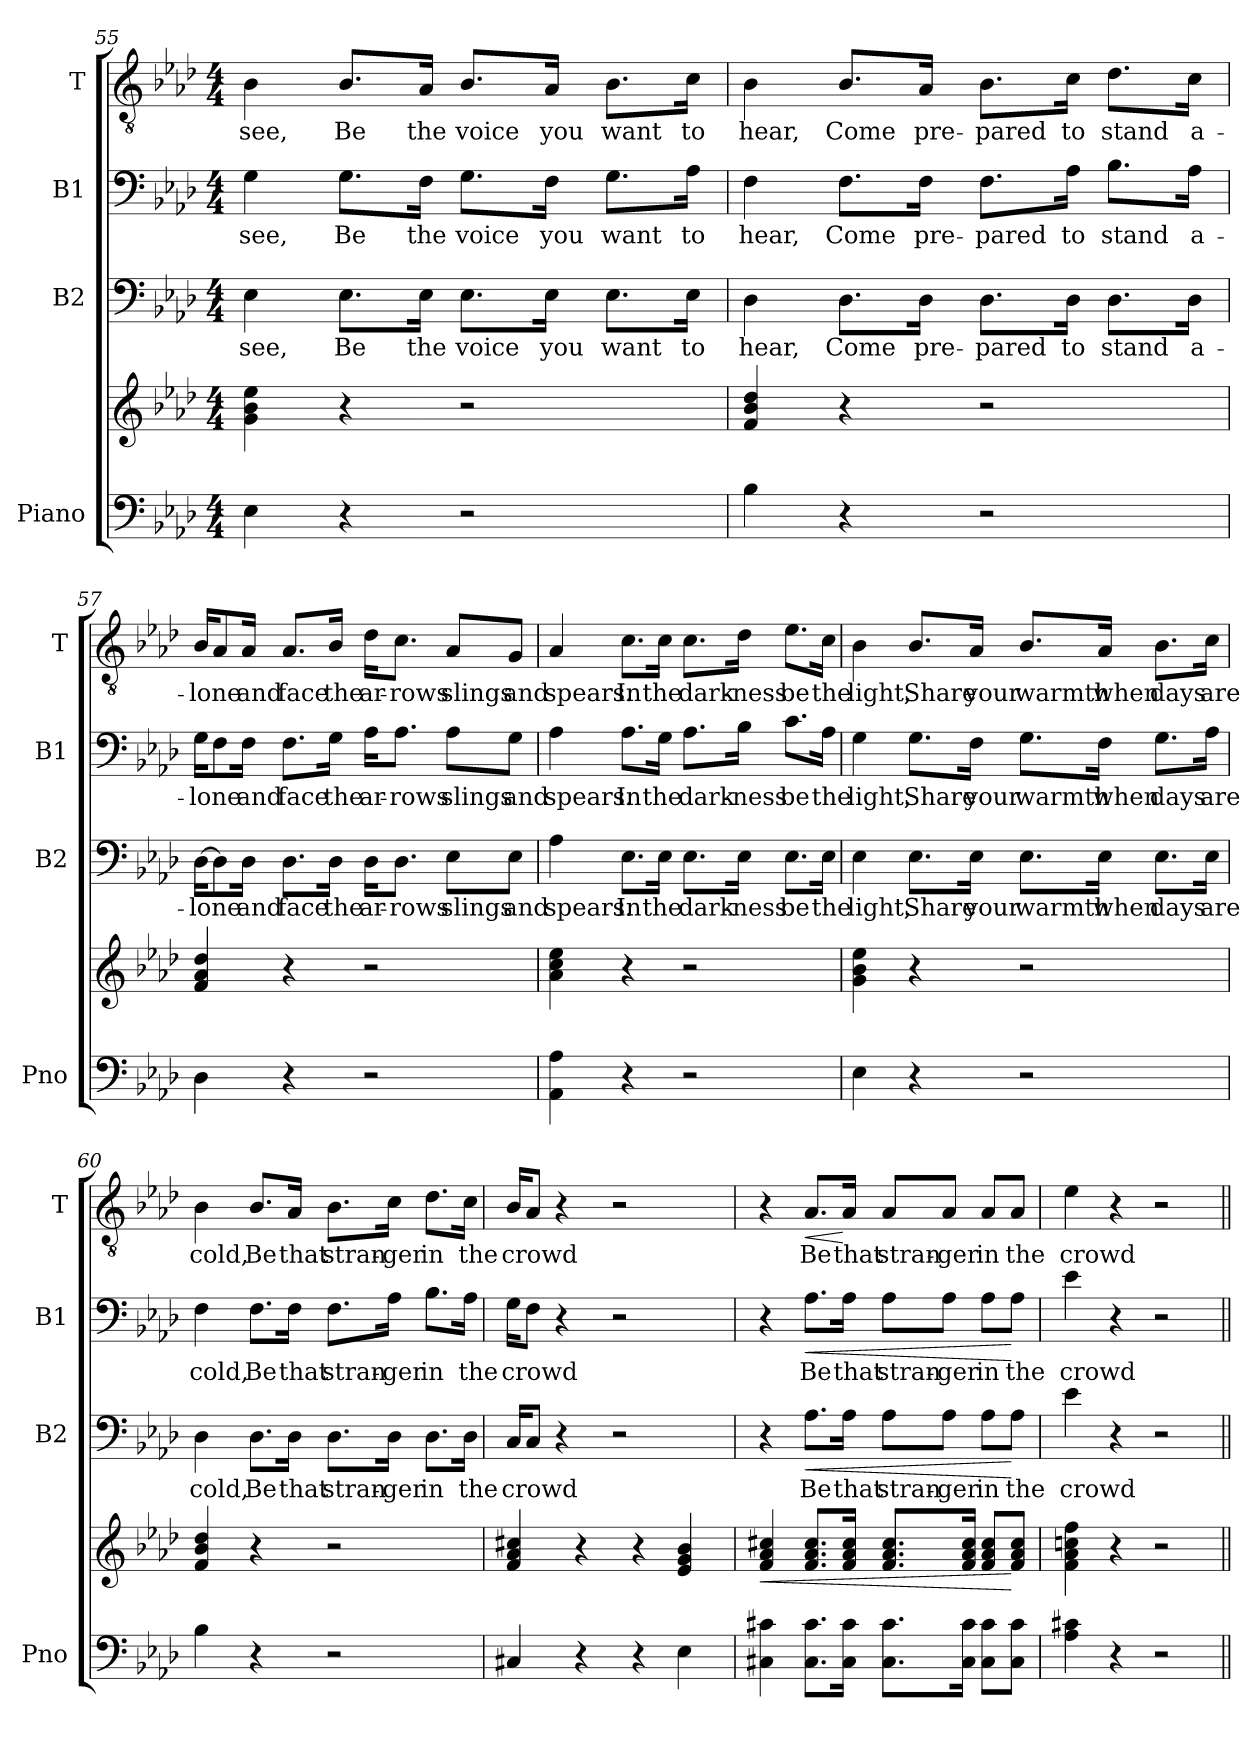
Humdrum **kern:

**kern	**kern	**dynam	**kern	**text	**dynam	**kern	**text	**dynam	**kern	**text	**dynam
*part4	*part4	*part4	*part3	*part3	*part3	*part2	*part2	*part2	*part1	*part1	*part1
*staff5	*staff4	*staff4/5	*staff3	*staff3	*staff3	*staff2	*staff2	*staff2	*staff1	*staff1	*staff1
*I"Piano	*	*	*I"B2	*	*	*I"B1	*	*	*I"T	*	*
*I'Pno	*	*	*I'B2	*	*	*I'B1	*	*	*I'T	*	*
*clefF4	*clefG2	*	*clefF4	*	*	*clefF4	*	*	*clefGv2	*	*
*k[b-e-a-d-]	*k[b-e-a-d-]	*	*k[b-e-a-d-]	*	*	*k[b-e-a-d-]	*	*	*k[b-e-a-d-]	*	*
*A-:	*A-:	*	*A-:	*	*	*A-:	*	*	*A-:	*	*
*M4/4	*M4/4	*	*M4/4	*	*	*M4/4	*	*	*M4/4	*	*
=55	=55	=55	=55	=55	=55	=55	=55	=55	=55	=55	=55
4E-	4g 4b- 4ee-	.	4E-	see,	.	4G	see,	.	4B-	see,	.
4r	4r	.	8.E-L	Be	.	8.GL	Be	.	8.B-L	Be	.
.	.	.	16E-Jk	the	.	16FJk	the	.	16A-Jk	the	.
2r	2r	.	8.E-L	voice	.	8.GL	voice	.	8.B-L	voice	.
.	.	.	16E-Jk	you	.	16FJk	you	.	16A-Jk	you	.
.	.	.	8.E-L	want	.	8.GL	want	.	8.B-L	want	.
.	.	.	16E-Jk	to	.	16A-Jk	to	.	16cJk	to	.
=56	=56	=56	=56	=56	=56	=56	=56	=56	=56	=56	=56
4B-	4f 4b- 4dd-	.	4D-	hear,	.	4F	hear,	.	4B-	hear,	.
4r	4r	.	8.D-L	Come	.	8.FL	Come	.	8.B-L	Come	.
.	.	.	16D-Jk	pre-	.	16FJk	pre-	.	16A-Jk	pre-	.
2r	2r	.	8.D-L	-pared	.	8.FL	-pared	.	8.B-L	-pared	.
.	.	.	16D-Jk	to	.	16A-Jk	to	.	16cJk	to	.
.	.	.	8.D-L	stand	.	8.B-L	stand	.	8.d-L	stand	.
.	.	.	16D-Jk	a-	.	16A-Jk	a-	.	16cJk	a-	.
=57	=57	=57	=57	=57	=57	=57	=57	=57	=57	=57	=57
4D-	4f 4a- 4dd-	.	[16D-KL	-lone	.	16GKL	-lone	.	16B-KL	-lone	.
.	.	.	8D-]	.	.	8F	.	.	8A-	.	.
.	.	.	16D-Jk	and	.	16FJk	and	.	16A-Jk	and	.
4r	4r	.	8.D-L	face	.	8.FL	face	.	8.A-L	face	.
.	.	.	16D-Jk	the	.	16GJk	the	.	16B-Jk	the	.
2r	2r	.	16D-KL	ar-	.	16A-KL	ar-	.	16d-KL	ar-	.
.	.	.	8.D-J	-rows	.	8.A-J	-rows	.	8.cJ	-rows	.
.	.	.	8E-L	slings	.	8A-L	slings	.	8A-L	slings	.
.	.	.	8E-J	and	.	8GJ	and	.	8GJ	and	.
=58	=58	=58	=58	=58	=58	=58	=58	=58	=58	=58	=58
4AA- 4A-	4a- 4cc 4ee-	.	4A-	spears.	.	4A-	spears.	.	4A-	spears.	.
4r	4r	.	8.E-L	In	.	8.A-L	In	.	8.cL	In	.
.	.	.	16E-Jk	the	.	16GJk	the	.	16cJk	the	.
2r	2r	.	8.E-L	dark-	.	8.A-L	dark-	.	8.cL	dark-	.
.	.	.	16E-Jk	-ness	.	16B-Jk	-ness	.	16d-Jk	-ness	.
.	.	.	8.E-L	be	.	8.cL	be	.	8.e-L	be	.
.	.	.	16E-Jk	the	.	16A-Jk	the	.	16cJk	the	.
=59	=59	=59	=59	=59	=59	=59	=59	=59	=59	=59	=59
4E-	4g 4b- 4ee-	.	4E-	light,	.	4G	light,	.	4B-	light,	.
4r	4r	.	8.E-L	Share	.	8.GL	Share	.	8.B-L	Share	.
.	.	.	16E-Jk	your	.	16FJk	your	.	16A-Jk	your	.
2r	2r	.	8.E-L	warmth	.	8.GL	warmth	.	8.B-L	warmth	.
.	.	.	16E-Jk	when	.	16FJk	when	.	16A-Jk	when	.
.	.	.	8.E-L	days	.	8.GL	days	.	8.B-L	days	.
.	.	.	16E-Jk	are	.	16A-Jk	are	.	16cJk	are	.
=60	=60	=60	=60	=60	=60	=60	=60	=60	=60	=60	=60
4B-	4f 4b- 4dd-	.	4D-	cold,	.	4F	cold,	.	4B-	cold,	.
4r	4r	.	8.D-L	Be	.	8.FL	Be	.	8.B-L	Be	.
.	.	.	16D-Jk	that	.	16FJk	that	.	16A-Jk	that	.
2r	2r	.	8.D-L	stran-	.	8.FL	stran-	.	8.B-L	stran-	.
.	.	.	16D-Jk	-ger	.	16A-Jk	-ger	.	16cJk	-ger	.
.	.	.	8.D-L	in	.	8.B-L	in	.	8.d-L	in	.
.	.	.	16D-Jk	the	.	16A-Jk	the	.	16cJk	the	.
=61	=61	=61	=61	=61	=61	=61	=61	=61	=61	=61	=61
4C#X	4f 4a- 4cc#X	.	16CKL	crowd	.	16GKL	crowd	.	16B-KL	crowd	.
.	.	.	8CJ	.	.	8FJ	.	.	8A-J	.	.
.	.	.	4r	.	.	4r	.	.	4r	.	.
4r	4r	.	.	.	.	.	.	.	.	.	.
.	.	.	2r	.	.	2r	.	.	2r	.	.
4r	4r	.	.	.	.	.	.	.	.	.	.
4E-	4e- 4g 4b-	.	.	.	.	.	.	.	.	.	.
.	.	.	16ryy	.	.	16ryy	.	.	16ryy	.	.
=62	=62	=62	=62	=62	=62	=62	=62	=62	=62	=62	=62
!	!	!LO:HP:b	!	!	!	!	!	!	!	!	!
4C#X 4c#X	4f 4a- 4cc#X	<	4r	.	.	4r	.	.	4r	.	.
!	!	!	!	!	!LO:HP:b	!	!	!LO:HP:b	!	!	!LO:HP:b
8.C# 8.c#L	8.f 8.a- 8.cc#L	.	8.A-L	Be	<	8.A-L	Be	<	8.A-L	Be	<
16C# 16c#Jk	16f 16a- 16cc#Jk	.	16A-Jk	that	.	16A-Jk	that	.	16A-Jk	that	[
8.C# 8.c#L	8.f 8.a- 8.cc#L	.	8A-L	stran-	.	8A-L	stran-	.	8A-L	stran-	.
.	.	.	8A-J	-ger	.	8A-J	-ger	.	8A-J	-ger	.
16C# 16c#Jk	16f 16a- 16cc#Jk	.	.	.	.	.	.	.	.	.	.
8C# 8c#L	8f 8a- 8cc#L	.	8A-L	in	.	8A-L	in	.	8A-L	in	.
8C# 8c#J	8f 8a- 8cc#J	[	8A-J	the	[	8A-J	the	[	8A-J	the	.
=63	=63	=63	=63	=63	=63	=63	=63	=63	=63	=63	=63
4A- 4c#X	4f 4a- 4ccn 4ff	.	4e-	crowd	.	4e-	crowd	.	4e-	crowd	.
4r	4r	.	4r	.	.	4r	.	.	4r	.	.
2r	2r	.	2r	.	.	2r	.	.	2r	.	.
=||	=||	=||	=||	=||	=||	=||	=||	=||	=||	=||	=||
*-	*-	*-	*-	*-	*-	*-	*-	*-	*-	*-	*-
